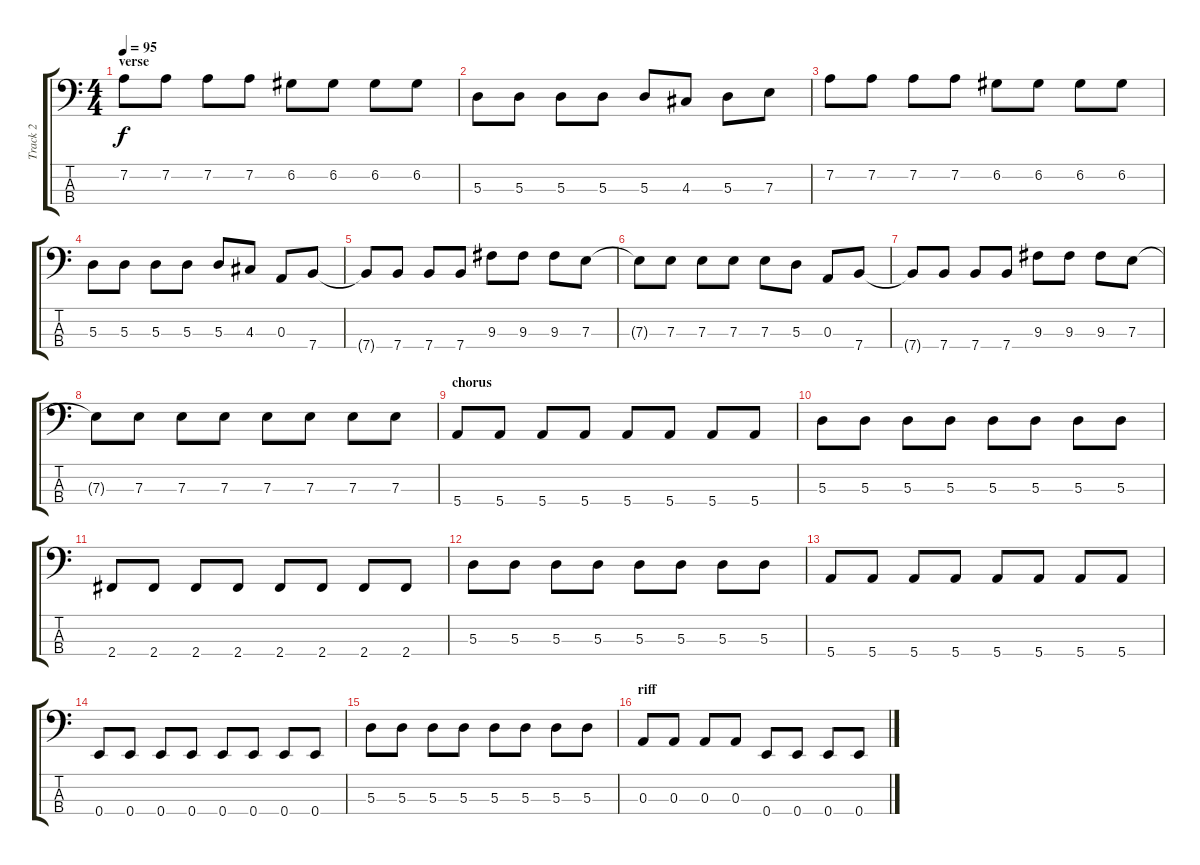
\track ("Track 2" "Track 2") {instrument electricbassfinger}
\staff {score tabs}
\tuning (G2 D2 A1 E1) {hide}
\ts (4 4)
\section ("" "verse")
\tempo 95
\clef f4
\ks c
7.2.8{dy f} 7.2.8 7.2.8 7.2.8 6.2.8 6.2.8 6.2.8 6.2.8 |
5.3.8 5.3.8 5.3.8 5.3.8 5.3.8 4.3.8 5.3.8 7.3.8 |
7.2.8 7.2.8 7.2.8 7.2.8 6.2.8 6.2.8 6.2.8 6.2.8 |
5.3.8 5.3.8 5.3.8 5.3.8 5.3.8 4.3.8 0.3.8 7.4.8 |
7.4{t}.8 7.4.8 7.4.8 7.4.8 9.3.8 9.3.8 9.3.8 7.3.8 |
7.3{t}.8 7.3.8 7.3.8 7.3.8 7.3.8 5.3.8 0.3.8 7.4.8 |
7.4{t}.8 7.4.8 7.4.8 7.4.8 9.3.8 9.3.8 9.3.8 7.3.8 |
7.3{t}.8 7.3.8 7.3.8 7.3.8 7.3.8 7.3.8 7.3.8 7.3.8 |
\section ("" "chorus")
5.4.8 5.4.8 5.4.8 5.4.8 5.4.8 5.4.8 5.4.8 5.4.8 |
5.3.8 5.3.8 5.3.8 5.3.8 5.3.8 5.3.8 5.3.8 5.3.8 |
2.4.8 2.4.8 2.4.8 2.4.8 2.4.8 2.4.8 2.4.8 2.4.8 |
5.3.8 5.3.8 5.3.8 5.3.8 5.3.8 5.3.8 5.3.8 5.3.8 |
5.4.8 5.4.8 5.4.8 5.4.8 5.4.8 5.4.8 5.4.8 5.4.8 |
0.4.8 0.4.8 0.4.8 0.4.8 0.4.8 0.4.8 0.4.8 0.4.8 |
5.3.8 5.3.8 5.3.8 5.3.8 5.3.8 5.3.8 5.3.8 5.3.8 |
\section ("" "riff")
0.3.8 0.3.8 0.3.8 0.3.8 0.4.8 0.4.8 0.4.8 0.4.8
